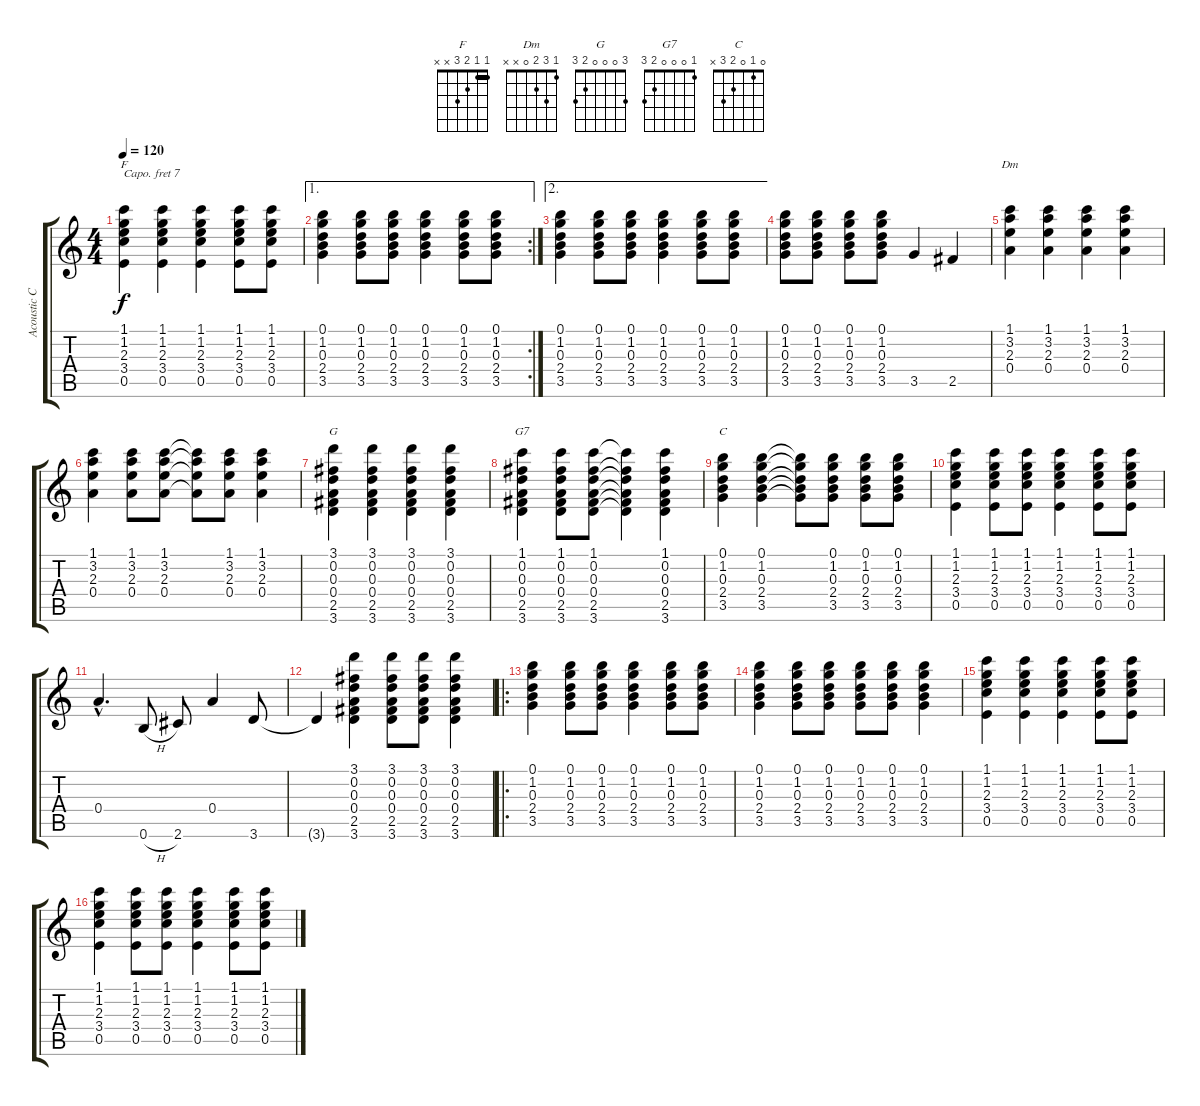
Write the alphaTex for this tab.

\track ("Acoustic Capo VII" "Acoustic C") {instrument acousticguitarsteel}
\staff {score tabs}
\capo 7
\tuning (E4 B3 G3 D3 A2 E2) {hide}
\chord ("F" 1 1 2 3 x x) {barre 1}
\chord ("Dm" 1 3 2 0 x x)
\chord ("G" 3 0 0 0 2 3)
\chord ("G7" 1 0 0 0 2 3)
\chord ("C" 0 1 0 2 3 x)
\ts (4 4)
\tempo 120
\clef g2
\ks c
(1.1 1.2 2.3 3.4 0.5).4{ch "F" dy f} (1.1 1.2 2.3 3.4 0.5).4 (1.1 1.2 2.3 3.4 0.5).4 (1.1 1.2 2.3 3.4 0.5).8 (1.1 1.2 2.3 3.4 0.5).8 |
\ae 1
\rc 2
(0.1 1.2 0.3 2.4 3.5).4 (0.1 1.2 0.3 2.4 3.5).8 (0.1 1.2 0.3 2.4 3.5).8 (0.1 1.2 0.3 2.4 3.5).4 (0.1 1.2 0.3 2.4 3.5).8 (0.1 1.2 0.3 2.4 3.5).8 |
\ae 2
(0.1 1.2 0.3 2.4 3.5).4 (0.1 1.2 0.3 2.4 3.5).8 (0.1 1.2 0.3 2.4 3.5).8 (0.1 1.2 0.3 2.4 3.5).4 (0.1 1.2 0.3 2.4 3.5).8 (0.1 1.2 0.3 2.4 3.5).8 |
(0.1 1.2 0.3 2.4 3.5).8 (0.1 1.2 0.3 2.4 3.5).8 (0.1 1.2 0.3 2.4 3.5).8 (0.1 1.2 0.3 2.4 3.5).8 3.5.4 2.5.4 |
(1.1 3.2 2.3 0.4).4{ch "Dm"} (1.1 3.2 2.3 0.4).4 (1.1 3.2 2.3 0.4).4 (1.1 3.2 2.3 0.4).4 |
(1.1 3.2 2.3 0.4).4 (1.1 3.2 2.3 0.4).8 (1.1 3.2 2.3 0.4).8 (1.1{t} 3.2{t} 2.3{t} 0.4{t}).8 (1.1 3.2 2.3 0.4).8 (1.1 3.2 2.3 0.4).4 |
(3.1 0.2 0.3 0.4 2.5 3.6).4{ch "G"} (3.1 0.2 0.3 0.4 2.5 3.6).4 (3.1 0.2 0.3 0.4 2.5 3.6).4 (3.1 0.2 0.3 0.4 2.5 3.6).4 |
(1.1 0.2 0.3 0.4 2.5 3.6).4{ch "G7"} (1.1 0.2 0.3 0.4 2.5 3.6).8 (1.1 0.2 0.3 0.4 2.5 3.6).8 (1.1{t} 0.2{t} 0.3{t} 0.4{t} 2.5{t} 3.6{t}).4 (1.1 0.2 0.3 0.4 2.5 3.6).4 |
(0.1 1.2 0.3 2.4 3.5).4{ch "C"} (0.1 1.2 0.3 2.4 3.5).4 (0.1{t} 1.2{t} 0.3{t} 2.4{t} 3.5{t}).8 (0.1 1.2 0.3 2.4 3.5).8 (0.1 1.2 0.3 2.4 3.5).8 (0.1 1.2 0.3 2.4 3.5).8 |
(1.1 1.2 2.3 3.4 0.5).4 (1.1 1.2 2.3 3.4 0.5).8 (1.1 1.2 2.3 3.4 0.5).8 (1.1 1.2 2.3 3.4 0.5).4 (1.1 1.2 2.3 3.4 0.5).8 (1.1 1.2 2.3 3.4 0.5).8 |
0.4{hac}.4{d} 0.6{h}.8 2.6.8 0.4.4 3.6.8 |
3.6{t}.4 (3.1 0.2 0.3 0.4 2.5 3.6).4 (3.1 0.2 0.3 0.4 2.5 3.6).8 (3.1 0.2 0.3 0.4 2.5 3.6).8 (3.1 0.2 0.3 0.4 2.5 3.6).4 |
\ro
(0.1 1.2 0.3 2.4 3.5).4 (0.1 1.2 0.3 2.4 3.5).8 (0.1 1.2 0.3 2.4 3.5).8 (0.1 1.2 0.3 2.4 3.5).4 (0.1 1.2 0.3 2.4 3.5).8 (0.1 1.2 0.3 2.4 3.5).8 |
(0.1 1.2 0.3 2.4 3.5).4 (0.1 1.2 0.3 2.4 3.5).8 (0.1 1.2 0.3 2.4 3.5).8 (0.1 1.2 0.3 2.4 3.5).8 (0.1 1.2 0.3 2.4 3.5).8 (0.1 1.2 0.3 2.4 3.5).4 |
(1.1 1.2 2.3 3.4 0.5).4 (1.1 1.2 2.3 3.4 0.5).4 (1.1 1.2 2.3 3.4 0.5).4 (1.1 1.2 2.3 3.4 0.5).8 (1.1 1.2 2.3 3.4 0.5).8 |
(1.1 1.2 2.3 3.4 0.5).4 (1.1 1.2 2.3 3.4 0.5).8 (1.1 1.2 2.3 3.4 0.5).8 (1.1 1.2 2.3 3.4 0.5).4 (1.1 1.2 2.3 3.4 0.5).8 (1.1 1.2 2.3 3.4 0.5).8
